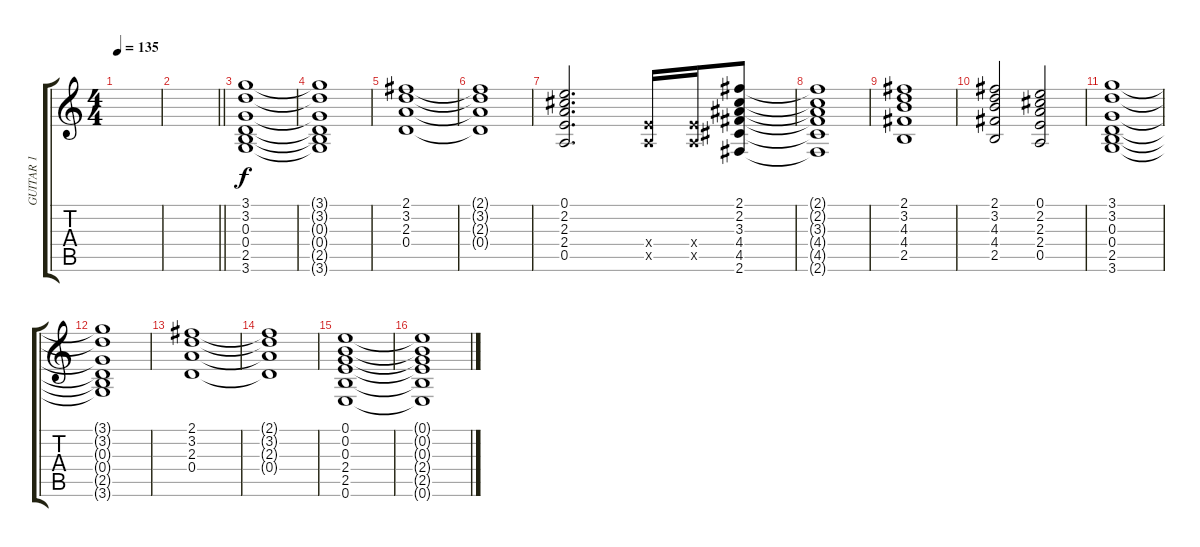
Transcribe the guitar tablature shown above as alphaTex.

\track ("GUITAR 1" "GUITAR 1") {instrument acousticguitarsteel}
\staff {score tabs}
\tuning (E4 B3 G3 D3 A2 E2) {hide}
\ts (4 4)
\tempo 135
\clef g2
\ks c
|
\barLineRight lightlight
|
(3.1 3.2 0.3 0.4 2.5 3.6).1{volume 6 instrument distortionguitar} |
(3.1{t} 3.2{t} 0.3{t} 0.4{t} 2.5{t} 3.6{t}).1 |
(2.1 3.2 2.3 0.4).1 |
(2.1{t} 3.2{t} 2.3{t} 0.4{t}).1 |
(0.1 2.2 2.3 2.4 0.5).2{d} (2.4{x} 0.5{x}).16 (2.4{x} 0.5{x}).16 (2.1 2.2 3.3 4.4 4.5 2.6).8 |
(2.1{t} 2.2{t} 3.3{t} 4.4{t} 4.5{t} 2.6{t}).1 |
(2.1 3.2 4.3 4.4 2.5).1 |
(2.1 3.2 4.3 4.4 2.5).2 (0.1 2.2 2.3 2.4 0.5).2 |
(3.1 3.2 0.3 0.4 2.5 3.6).1 |
(3.1{t} 3.2{t} 0.3{t} 0.4{t} 2.5{t} 3.6{t}).1 |
(2.1 3.2 2.3 0.4).1 |
(2.1{t} 3.2{t} 2.3{t} 0.4{t}).1 |
(0.1 0.2 0.3 2.4 2.5 0.6).1 |
(0.1{t} 0.2{t} 0.3{t} 2.4{t} 2.5{t} 0.6{t}).1
